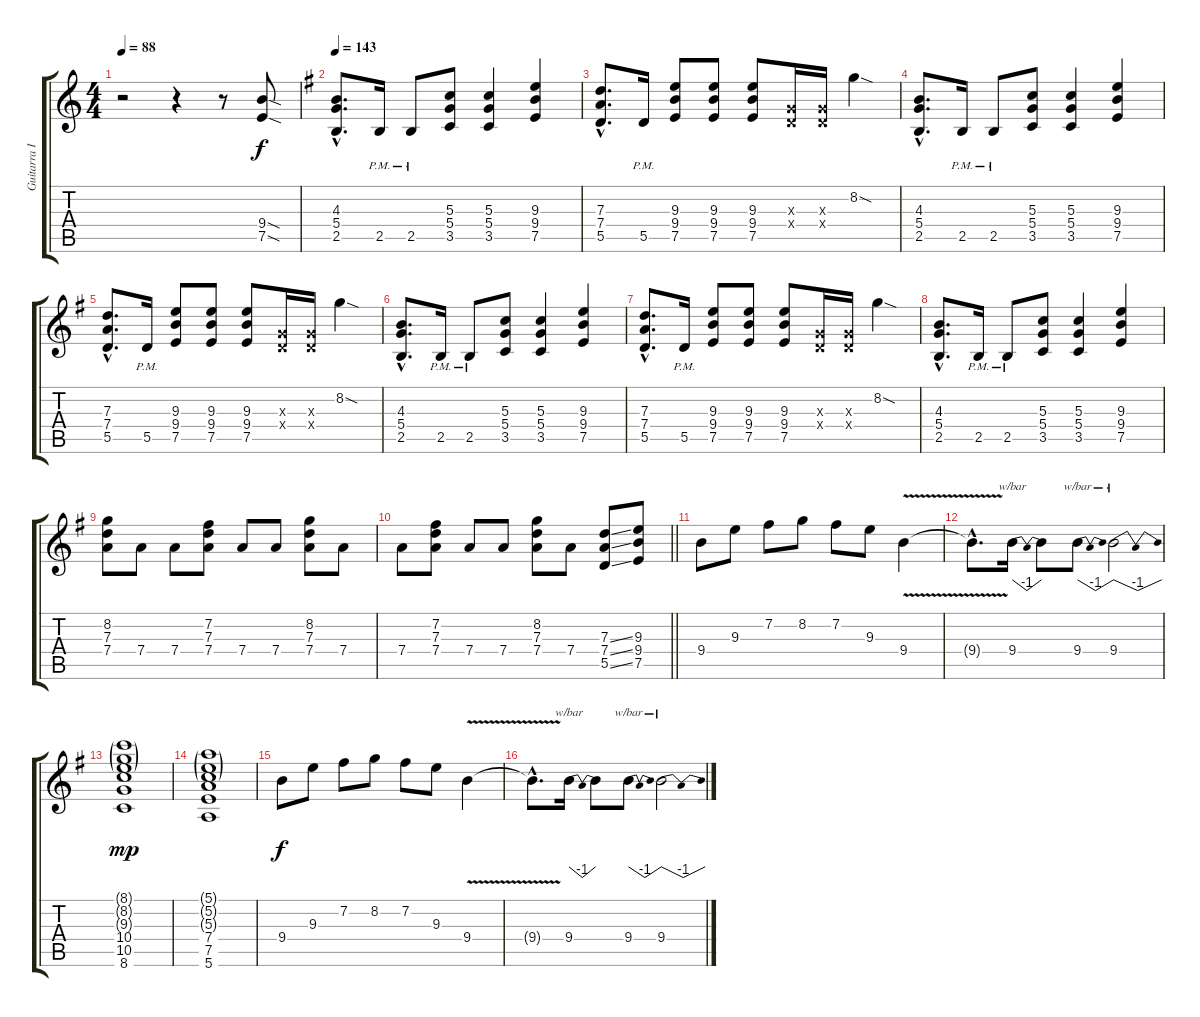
\track ("Guitarra II" "Guitarra I") {instrument overdrivenguitar}
\staff {score tabs}
\tuning (E4 B3 G3 D3 A2 E2) {hide}
\ts (4 4)
\tempo 88
\clef g2
\ks c
r.2{dy f} r.4 r.8 (9.4{sod} 7.5{sod}).8 |
\tempo 143
\ks g
(4.3{hac} 5.4{hac} 2.5{hac}).8{d} 2.5{pm}.16 2.5{pm}.8 (5.3 5.4 3.5).8 (5.3 5.4 3.5).4 (9.3 9.4 7.5).4 |
(7.3{hac} 7.4{hac} 5.5{hac}).8{d} 5.5{pm}.16 (9.3 9.4 7.5).8 (9.3 9.4 7.5).8 (9.3 9.4 7.5).8 (0.3{x} 0.4{x}).16 (0.3{x} 0.4{x}).16 8.2{sod}.4 |
(4.3{hac} 5.4{hac} 2.5{hac}).8{d} 2.5{pm}.16 2.5{pm}.8 (5.3 5.4 3.5).8 (5.3 5.4 3.5).4 (9.3 9.4 7.5).4 |
(7.3{hac} 7.4{hac} 5.5{hac}).8{d} 5.5{pm}.16 (9.3 9.4 7.5).8 (9.3 9.4 7.5).8 (9.3 9.4 7.5).8 (0.3{x} 0.4{x}).16 (0.3{x} 0.4{x}).16 8.2{sod}.4 |
(4.3{hac} 5.4{hac} 2.5{hac}).8{d} 2.5{pm}.16 2.5{pm}.8 (5.3 5.4 3.5).8 (5.3 5.4 3.5).4 (9.3 9.4 7.5).4 |
(7.3{hac} 7.4{hac} 5.5{hac}).8{d} 5.5{pm}.16 (9.3 9.4 7.5).8 (9.3 9.4 7.5).8 (9.3 9.4 7.5).8 (0.3{x} 0.4{x}).16 (0.3{x} 0.4{x}).16 8.2{sod}.4 |
(4.3{hac} 5.4{hac} 2.5{hac}).8{d} 2.5{pm}.16 2.5{pm}.8 (5.3 5.4 3.5).8 (5.3 5.4 3.5).4 (9.3 9.4 7.5).4 |
(8.2 7.3 7.4).8 7.4.8 7.4.8 (7.2 7.3 7.4).8 7.4.8 7.4.8 (8.2 7.3 7.4).8 7.4.8 |
\barLineRight lightlight
7.4.8 (7.2 7.3 7.4).8 7.4.8 7.4.8 (8.2 7.3 7.4).8 7.4.8 (7.3{ss} 7.4{ss} 5.5{ss}).8 (9.3 9.4 7.5).8 |
9.4.8 9.3.8 7.2.8 8.2.8 7.2.8 9.3.8 9.4{v}.4 |
9.4{hac t}.8{d} 9.4.16{tbe (dip default 0 0 30 -4 60 0)} 9.4{t}.8 9.4.8{tbe (dip default 0 0 30 -4 60 0)} 9.4.2{tbe (dip default 0 0 30 -4 60 0)} |
(8.1{g} 8.2{g} 9.3{g} 10.4 10.5 8.6).1{dy mp} |
(5.1{g} 5.2{g} 5.3{g} 7.4 7.5 5.6).1 |
9.4.8{dy f} 9.3.8 7.2.8 8.2.8 7.2.8 9.3.8 9.4{v}.4 |
9.4{hac t}.8{d} 9.4.16{tbe (dip default 0 0 30 -4 60 0)} 9.4{t}.8 9.4.8{tbe (dip default 0 0 30 -4 60 0)} 9.4.2{tbe (dip default 0 0 30 -4 60 0)}
